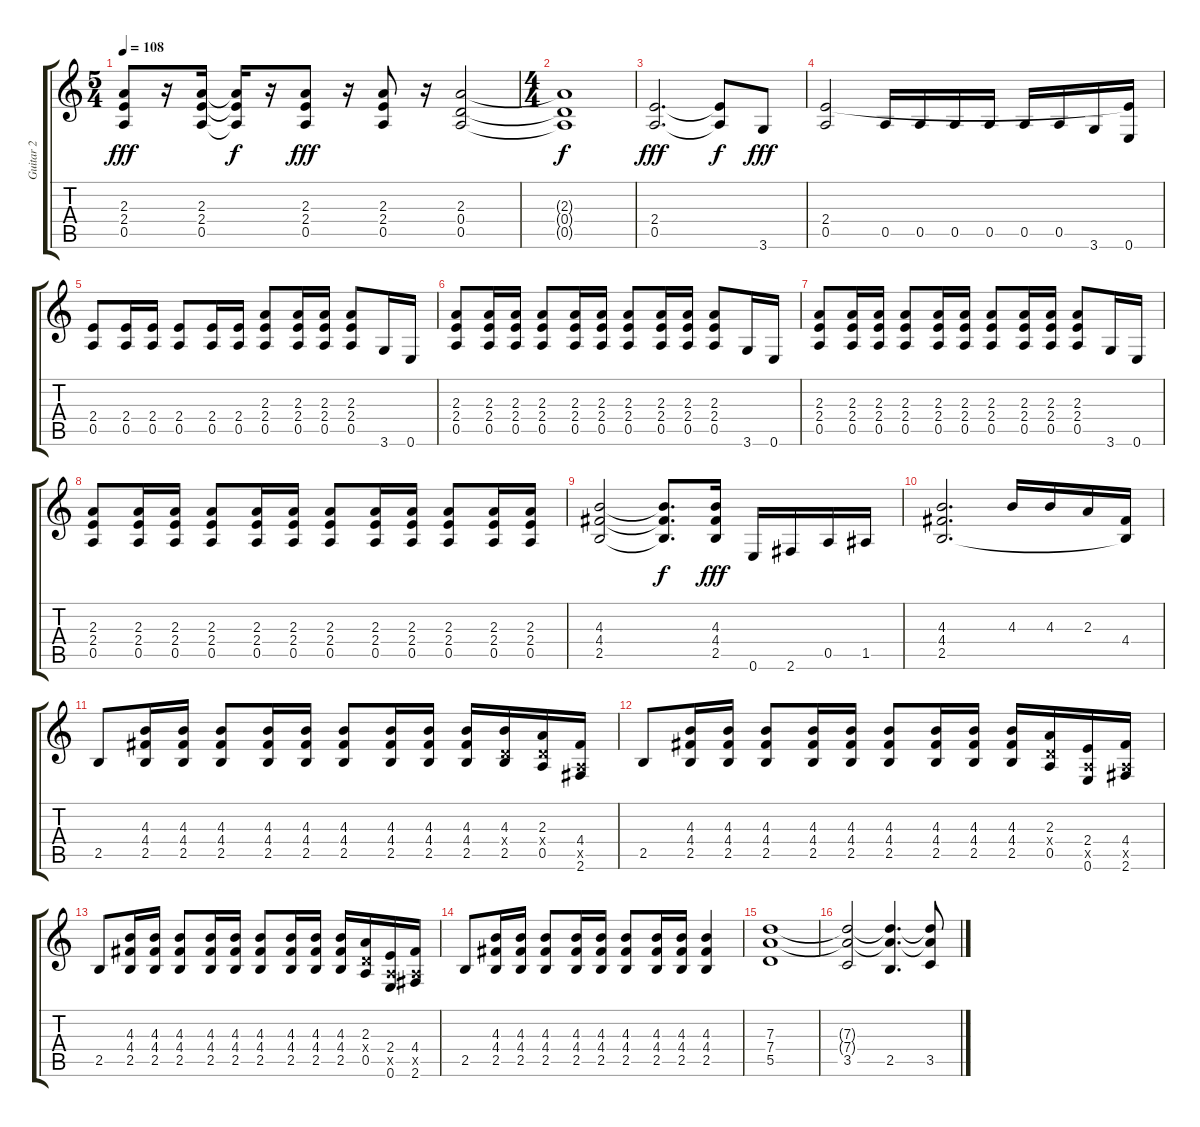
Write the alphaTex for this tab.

\track ("Guitar 2" "Guitar 2") {instrument distortionguitar}
\staff {score tabs}
\tuning (E4 B3 G3 D3 A2 E2) {hide}
\ts (5 4)
\tempo 108
\clef g2
\ks c
(2.3 2.4 0.5).8{dy fff} r.16 (2.3 2.4 0.5).16 (2.3{t} 2.4{t} 0.5{t}).16{dy f} r.16 (2.3 2.4 0.5).8{dy fff} r.16 (2.3 2.4 0.5).8 r.16 (2.3 0.4 0.5).2 |
\ts (4 4)
(2.3{t} 0.4{t} 0.5{t}).1{dy f} |
(2.4 0.5).2{d dy fff} (2.4{t} 0.5{t}).8{dy f} 3.6.8{dy fff} |
(2.4 0.5).2 0.5.16 0.5.16 0.5.16 0.5.16 0.5.16 0.5.16 3.6.16 (2.4{t} 0.6).16 |
(2.4 0.5).8 (2.4 0.5).16 (2.4 0.5).16 (2.4 0.5).8 (2.4 0.5).16 (2.4 0.5).16 (2.3 2.4 0.5).8 (2.3 2.4 0.5).16 (2.3 2.4 0.5).16 (2.3 2.4 0.5).8 3.6.16 0.6.16 |
(2.3 2.4 0.5).8 (2.3 2.4 0.5).16 (2.3 2.4 0.5).16 (2.3 2.4 0.5).8 (2.3 2.4 0.5).16 (2.3 2.4 0.5).16 (2.3 2.4 0.5).8 (2.3 2.4 0.5).16 (2.3 2.4 0.5).16 (2.3 2.4 0.5).8 3.6.16 0.6.16 |
(2.3 2.4 0.5).8 (2.3 2.4 0.5).16 (2.3 2.4 0.5).16 (2.3 2.4 0.5).8 (2.3 2.4 0.5).16 (2.3 2.4 0.5).16 (2.3 2.4 0.5).8 (2.3 2.4 0.5).16 (2.3 2.4 0.5).16 (2.3 2.4 0.5).8 3.6.16 0.6.16 |
(2.3 2.4 0.5).8 (2.3 2.4 0.5).16 (2.3 2.4 0.5).16 (2.3 2.4 0.5).8 (2.3 2.4 0.5).16 (2.3 2.4 0.5).16 (2.3 2.4 0.5).8 (2.3 2.4 0.5).16 (2.3 2.4 0.5).16 (2.3 2.4 0.5).8 (2.3 2.4 0.5).16 (2.3 2.4 0.5).16 |
(4.3 4.4 2.5).2 (4.3{t} 4.4{t} 2.5{t}).8{d dy f} (4.3 4.4 2.5).16{dy fff} 0.6.16 2.6.16 0.5.16 1.5.16 |
(4.3 4.4 2.5).2{d} 4.3.16 4.3.16 2.3.16 (4.4 2.5{t}).16 |
2.5.8 (4.3 4.4 2.5).16 (4.3 4.4 2.5).16 (4.3 4.4 2.5).8 (4.3 4.4 2.5).16 (4.3 4.4 2.5).16 (4.3 4.4 2.5).8 (4.3 4.4 2.5).16 (4.3 4.4 2.5).16 (4.3 4.4 2.5).16 (4.3 0.4{x} 2.5).16 (2.3 0.4{x} 0.5).16 (4.4 0.5{x} 2.6).16 |
2.5.8 (4.3 4.4 2.5).16 (4.3 4.4 2.5).16 (4.3 4.4 2.5).8 (4.3 4.4 2.5).16 (4.3 4.4 2.5).16 (4.3 4.4 2.5).8 (4.3 4.4 2.5).16 (4.3 4.4 2.5).16 (4.3 4.4 2.5).16 (2.3 0.4{x} 0.5).16 (2.4 0.5{x} 0.6).16 (4.4 0.5{x} 2.6).16 |
2.5.8 (4.3 4.4 2.5).16 (4.3 4.4 2.5).16 (4.3 4.4 2.5).8 (4.3 4.4 2.5).16 (4.3 4.4 2.5).16 (4.3 4.4 2.5).8 (4.3 4.4 2.5).16 (4.3 4.4 2.5).16 (4.3 4.4 2.5).16 (2.3 0.4{x} 0.5).16 (2.4 0.5{x} 0.6).16 (4.4 0.5{x} 2.6).16 |
2.5.8 (4.3 4.4 2.5).16 (4.3 4.4 2.5).16 (4.3 4.4 2.5).8 (4.3 4.4 2.5).16 (4.3 4.4 2.5).16 (4.3 4.4 2.5).8 (4.3 4.4 2.5).16 (4.3 4.4 2.5).16 (4.3 4.4 2.5).4 |
(7.3 7.4 5.5).1 |
(7.3{t} 7.4{t} 3.5).2 (7.3{t} 7.4{t} 2.5).4{d} (7.3{t} 7.4{t} 3.5).8
